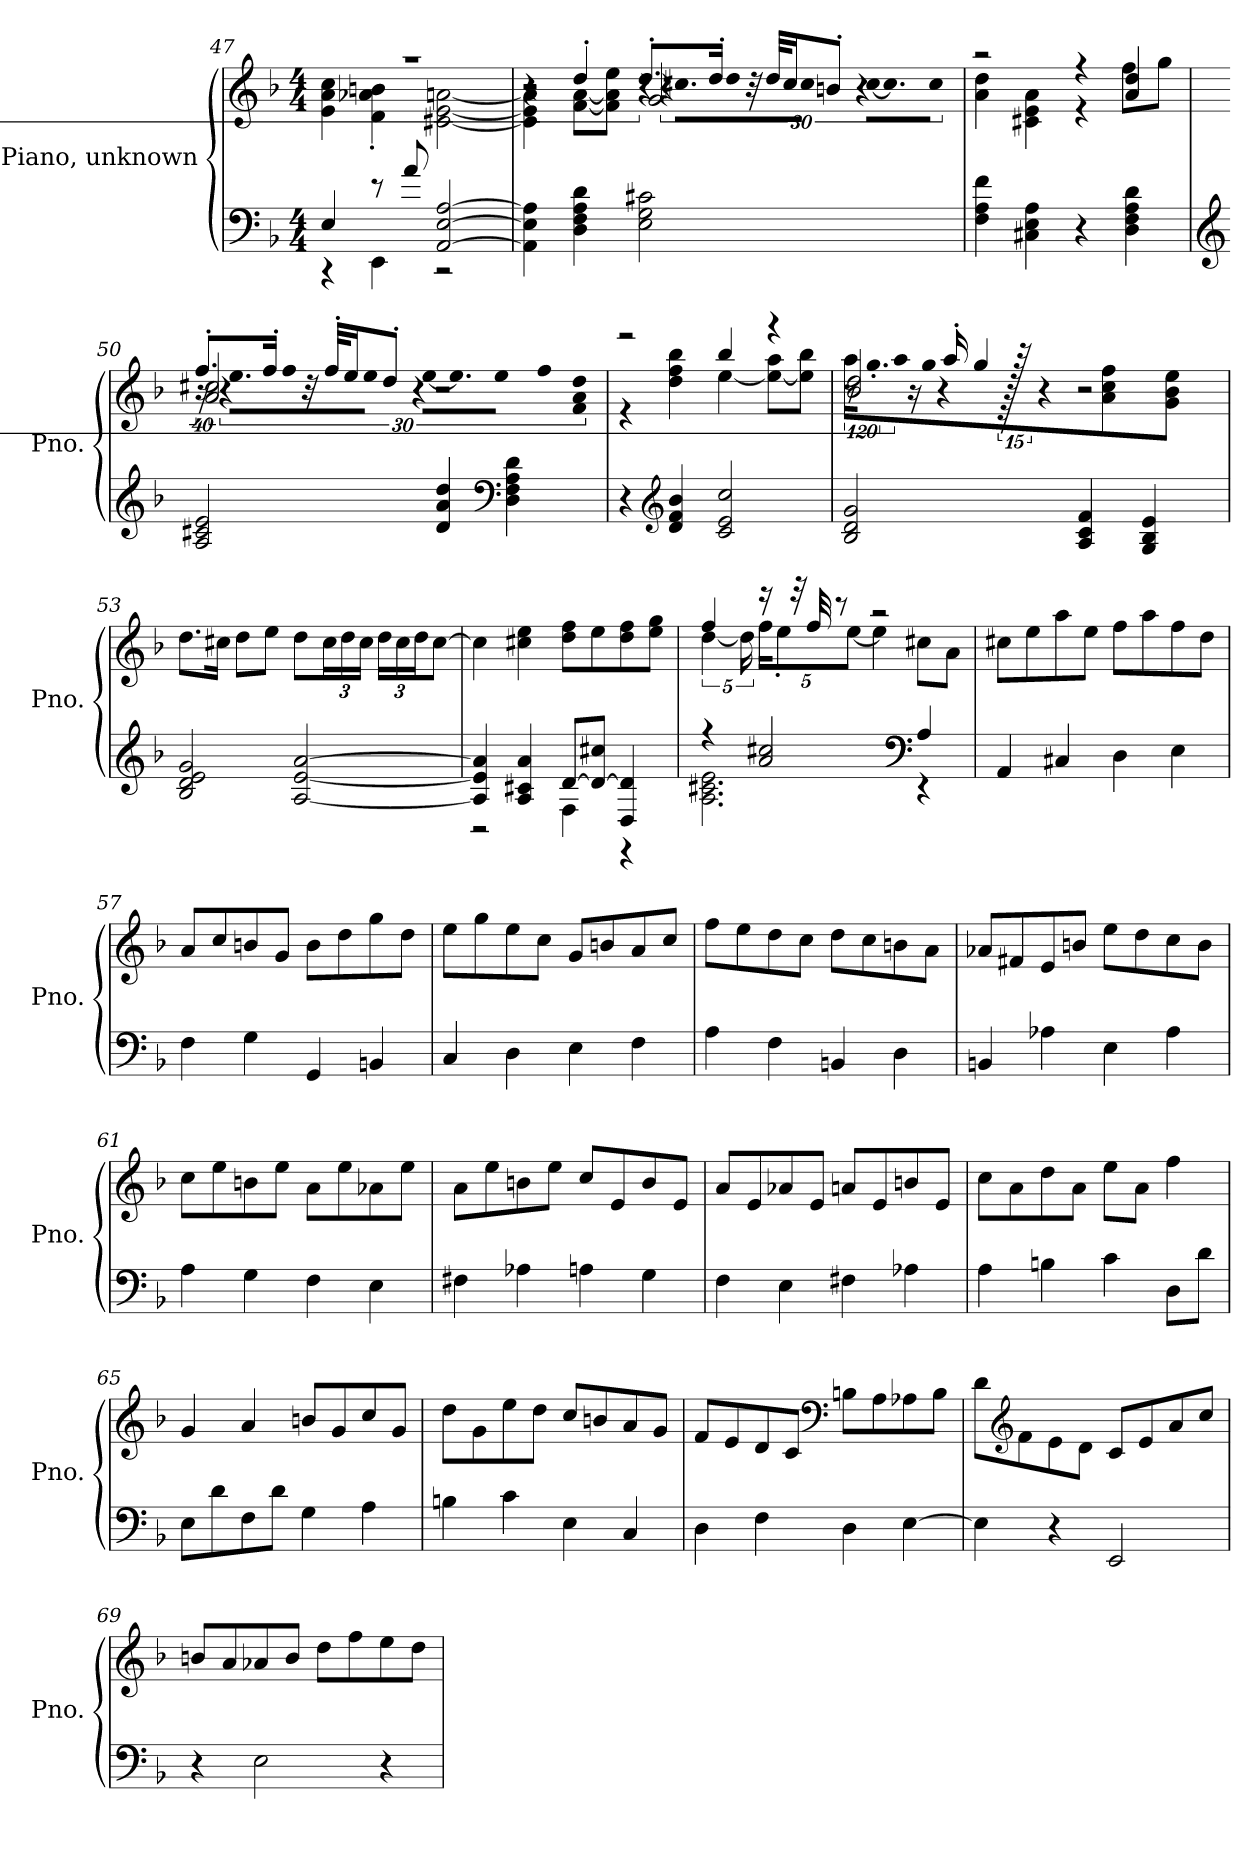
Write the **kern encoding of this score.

**kern	**kern
*part1	*part1
*staff2	*staff1
*I"Piano, unknown	*
*I'Pno.	*
!!LO:LB:g=z
*clefF4	*clefG2
*k[b-]	*k[b-]
*M4/4	*M4/4
=47	=47
*^	*^
4E/	4r	1r	4e\ 4a\ 4cc\
8r	4EE\	.	4d\' 4a-X\' 4bn\'
8a/	.	.	.
[2AA/ [2E/ [2A/	2r	.	[2c#X\ [2e\ [2an\
*v	*v	*	*
=48	=48	=48
*	*	*^
4AA\] 4E\] 4A\]	4r	4c#\] 4e\] 4a\]	2r
4D\ 4F\ 4A\ 4d\	4dd'/	[8f\ [8a\L	.
.	.	8f\] 8a\] 8ee\J	.
!	!	!LO:N:vis=32	!
2E\ 2G\ 2c#X\	8.dd'/L	640%23r	2g/
!	!	!LO:N:vis=64	!
.	.	960%17r	.
!	!	!LO:N:vis=32.	!
.	.	1920%103cc#X\LLL	.
!	!	!LO:N:vis=32	!
.	.	640%23dd\J	.
!	!	!LO:N:vis=16	!
.	.	1920%137cc#\JJ	.
.	16dd'/Jk	.	.
!	!	!LO:N:vis=64	!
.	.	960%17r	.
!	!	!LO:N:vis=64	!
.	.	[960%17cc#\KKKL	.
.	32r	8.cc#\]	.
.	32dd/KLL	.	.
.	16cc#/J	.	.
.	8bn'/J	.	.
.	.	16cc#\Jk	.
*	*	*v	*v
=49	=49	=49
4F\ 4A\ 4f\	2r	4a\ 4dd\
4C#X\ 4E\ 4A\	.	4c#X\ 4e\ 4a\
4r	4r	4r
4D\ 4F\ 4A\ 4d\	4a/ 4dd/	8ff\L
.	.	8gg\J
*	*v	*v
!!LO:LB:g=z
=50	=50
*clefG2	*
*	*^
!	!	!LO:N:vis=32
*	*	*^
2A/ 2c#X/ 2e/	8.ff'/L	640%23r	2a/ 2cc#X/
!	!	!LO:N:vis=64	!
.	.	960%17r	.
!	!	!LO:N:vis=32.	!
.	.	1920%103ee\LLL	.
!	!	!LO:N:vis=32	!
.	.	640%23ff\J	.
!	!	!LO:N:vis=16	!
.	.	1920%137ee\JJ	.
.	16ff'/Jk	.	.
!	!	!LO:N:vis=64	!
.	.	960%17r	.
!	!	!LO:N:vis=64	!
.	.	[960%17ee\KKKL	.
.	32r	8.ee\]	.
.	32ff'/KLL	.	.
.	16ee/J	.	.
.	8dd'/J	.	.
.	.	16ee\Jk	.
4d/ 4a/ 4dd/	2r	4ff\	2r
*clefF4	*	*	*
4D\ 4F\ 4A\ 4d\	.	4f\ 4a\ 4dd\	.
*	*	*v	*v
=51	=51	=51
4r	2r	4r
*clefG2	*	*
4d/ 4f/ 4b-/	.	4dd\ 4ff\ 4bb-\
2c/ 2e/ 2cc/	4bb-/	[4ee\
.	4r	8ee\_ 8aa\L
.	.	8ee\] 8bb-\J
=52	=52	=52
!	!	!LO:N:vis=32.
*	*	*^
2B-/ 2d/ 2g/	8r	1920%103aa\LLL	2b-/ 2dd/
!	!	!LO:N:vis=32.	!
.	.	1920%103gg'\	.
!	!	!LO:N:vis=32	!
.	.	640%23aa\	.
.	16r	.	.
!	!	!LO:N:vis=32	!
.	.	640%23gg\JJJ	.
.	.	240%17r	.
.	16aa'/	.	.
.	4gg/	1920r	.
.	.	4r	.
4A/ 4c/ 4f/	2r	.	2r
.	.	4a\ 4cc\ 4ff\	.
4G/ 4B-/ 4e/	.	.	.
.	.	4g\ 4b-\ 4ee\	.
1920ryy	1920ryy	.	1920ryy
*	*v	*v	*v
!!LO:LB:g=z
=53	=53
2B-/ 2d/ 2e/ 2g/	8.dd\L
.	16cc#X\Jk
.	8dd\L
.	8ee\J
[2A/ [2e/ [2a/	8dd\L
*	*Xbrackettup
.	24cc#\L
.	24dd\
.	24cc#\JJ
.	24dd\LL
.	24cc#\
.	24dd\J
.	[8cc#\J
=54	=54
*^	*
4A/] 4e/] 4a/]	2r	4cc#\]
4A/ 4c#X/ 4a/	.	4cc#X\ 4ee\
[8d/L	4F\	8dd\ 8ff\L
8d/_ 8cc#X/J	.	8ee\
4D/ 4d/]	4r	8dd\ 8ff\
.	.	8ee\ 8gg\J
=55	=55	=55
*	*	*^
*	*	*	*brackettup
4r	2.A\ 2.c#X\ 2.e\	4ff/	[5dd\
.	.	.	20dd\]
2a/ 2cc#X/	.	16r	20ff\KL
.	.	.	10ee'\
.	.	32r	.
.	.	32ff/	.
.	.	8r	.
.	.	.	[10ee\J
.	.	2r	4ee\]
*clefF4	*	*	*
4A/	4r	.	8cc#X\L
.	.	.	8a\J
*v	*v	*	*
*	*v	*v
!!LO:LB:g=z
=56	=56
4AA/	8cc#X\L
.	8ee\
4C#X/	8aa\
.	8ee\J
4D\	8ff\L
.	8aa\
4E\	8ff\
.	8dd\J
=57	=57
4F\	8a/L
.	8cc/
4G\	8bn/
.	8g/J
4GG/	8b\L
.	8dd\
4BBn/	8gg\
.	8dd\J
=58	=58
4C/	8ee\L
.	8gg\
4D\	8ee\
.	8cc\J
4E\	8g/L
.	8bn/
4F\	8a/
.	8cc/J
=59	=59
4A\	8ff\L
.	8ee\
4F\	8dd\
.	8cc\J
4BBn/	8dd\L
.	8cc\
4D\	8bn\
.	8a\J
!!LO:LB:g=z
=60	=60
4BBn/	8a-X/L
.	8f#X/
4A-X\	8e/
.	8bn/J
4E\	8ee\L
.	8dd\
4A-\	8cc\
.	8b\J
=61	=61
4A\	8cc\L
.	8ee\
4G\	8bn\
.	8ee\J
4F\	8a\L
.	8ee\
4E\	8a-X\
.	8ee\J
=62	=62
4F#X\	8a\L
.	8ee\
4A-X\	8bn\
.	8ee\J
4An\	8cc/L
.	8e/
4G\	8b/
.	8e/J
=63	=63
4F\	8a/L
.	8e/
4E\	8a-X/
.	8e/J
4F#X\	8an/L
.	8e/
4A-X\	8bn/
.	8e/J
!!LO:PB:g=z
=64	=64
4A\	8cc\L
.	8a\
4Bn\	8dd\
.	8a\J
4c\	8ee\L
.	8a\J
8D\L	4ff\
8d\J	.
=65	=65
8E\L	4g/
8d\	.
8F\	4a/
8d\J	.
4G\	8bn/L
.	8g/
4A\	8cc/
.	8g/J
=66	=66
4Bn\	8dd\L
.	8g\
4c\	8ee\
.	8dd\J
4E\	8cc/L
.	8bn/
4C/	8a/
.	8g/J
=67	=67
4D\	8f/L
.	8e/
4F\	8d/
.	8c/J
*	*clefF4
4D\	8Bn\L
.	8A\
[4E\	8A-X\
.	8B\J
!!LO:LB:g=z
=68	=68
4E\]	8d\L
*	*clefG2
.	8f\
4r	8e\
.	8d\J
2EE/	8c/L
.	8e/
.	8a/
.	8cc/J
=69	=69
4r	8bn/L
.	8a/
2E\	8a-X/
.	8b/J
.	8dd\L
.	8ff\
4r	8ee\
.	8dd\J
=	=
*-	*-
